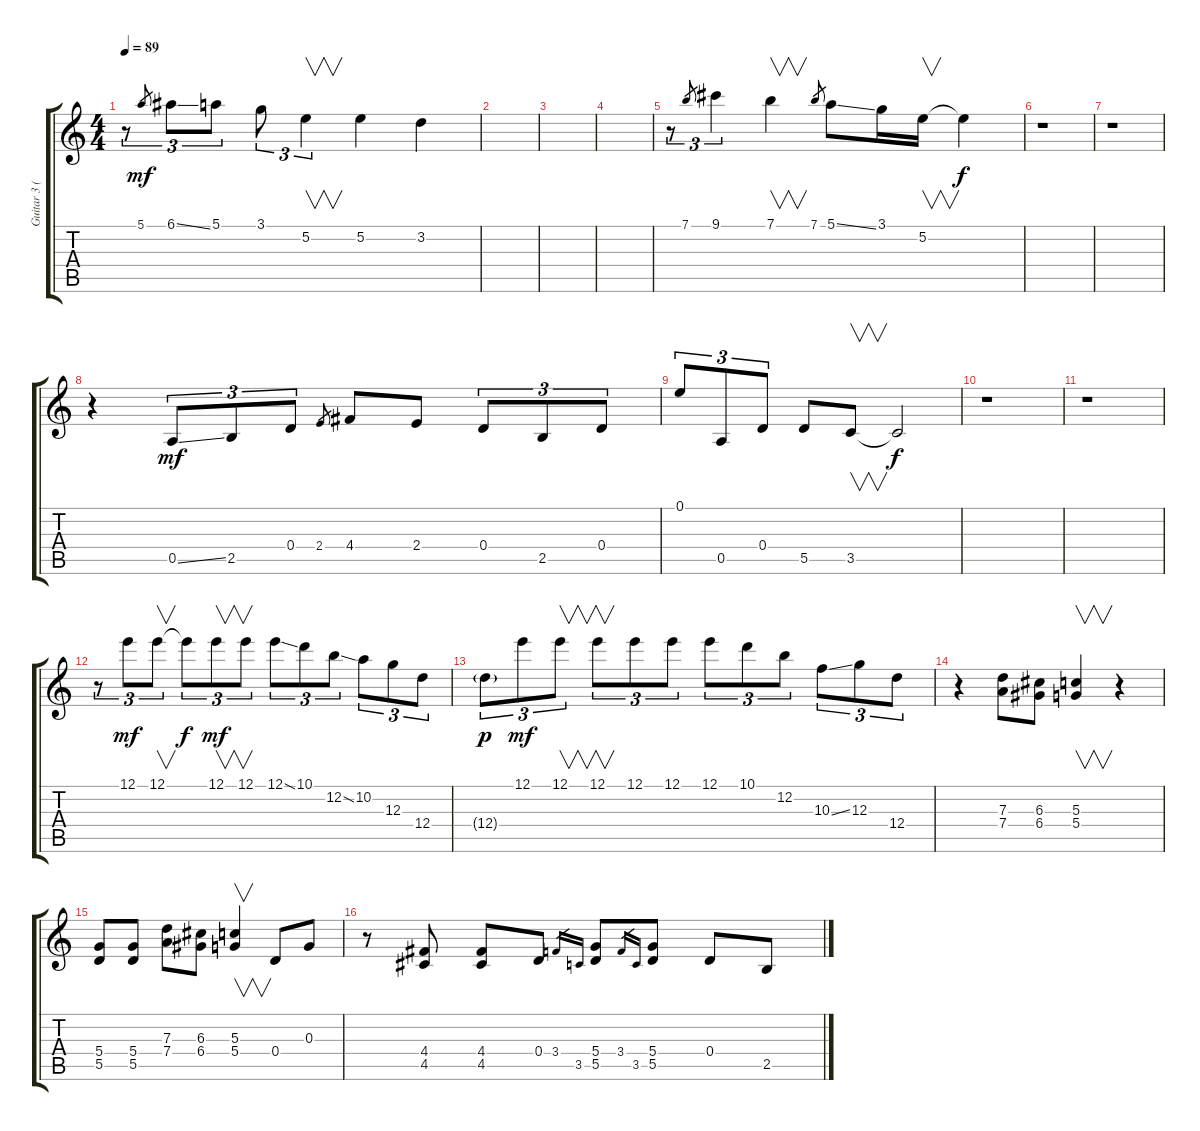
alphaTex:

\track ("Guitar 3 (Slide Guitar)" "Guitar 3 (") {instrument acousticguitarsteel}
\staff {score tabs}
\tuning (E4 B3 G3 D3 A2 E2) {hide}
\ts (4 4)
\tempo 89
\clef g2
\ks c
r.8{tu (3 2) dy p} 5.1.8{gr dy mf} 6.1{ss}.8{tu (3 2)} 5.1.8{tu (3 2)} 3.1.8{tu (3 2)} 5.2.4{v tu (3 2)} 5.2.4 3.2.4 |
|
|
|
r.8{tu (3 2)} 7.1.8{gr} 9.1.4{tu (3 2)} 7.1.4{v} 7.1.8{gr} 5.1{ss}.8 3.1.16 5.2.16{v} 5.2{t}.4{dy f} |
r.1 |
r.1 |
r.4 0.5{ss}.8{tu (3 2) dy mf} 2.5.8{tu (3 2)} 0.4.8{tu (3 2)} 2.4.8{gr} 4.4.8 2.4.8 0.4.8{tu (3 2)} 2.5.8{tu (3 2)} 0.4.8{tu (3 2)} |
0.1.8{tu (3 2)} 0.5.8{tu (3 2)} 0.4.8{tu (3 2)} 5.5.8 3.5.8{v} 3.5{t}.2{dy f} |
r.1 |
r.1 |
r.8{tu (3 2)} 12.1.8{tu (3 2) dy mf} 12.1.8{v tu (3 2)} 12.1{t}.8{tu (3 2) dy f} 12.1.8{v tu (3 2) dy mf} 12.1.8{v tu (3 2)} 12.1{ss}.8{tu (3 2)} 10.1.8{tu (3 2)} 12.2{ss}.8{tu (3 2)} 10.2.8{tu (3 2)} 12.3.8{tu (3 2)} 12.4.8{tu (3 2)} |
12.4{g}.8{tu (3 2) dy p} 12.1.8{tu (3 2) dy mf} 12.1.8{v tu (3 2)} 12.1.8{v tu (3 2)} 12.1.8{tu (3 2)} 12.1.8{tu (3 2)} 12.1.8{tu (3 2)} 10.1.8{tu (3 2)} 12.2.8{tu (3 2)} 10.3{ss}.8{tu (3 2)} 12.3.8{tu (3 2)} 12.4.8{tu (3 2)} |
r.4 (7.3 7.4).8 (6.3 6.4).8 (5.3 5.4).4{v} r.4 |
(5.4 5.5).8 (5.4 5.5).8 (7.3 7.4).8 (6.3 6.4).8 (5.3 5.4).4{v} 0.4.8 0.3.8 |
r.8 (4.4 4.5).8 (4.4 4.5).8 0.4.8 3.4.16{gr} 3.5.16{gr} (5.4 5.5).8 3.4.16{gr} 3.5.16{gr} (5.4 5.5).8 0.4.8 2.5.8
